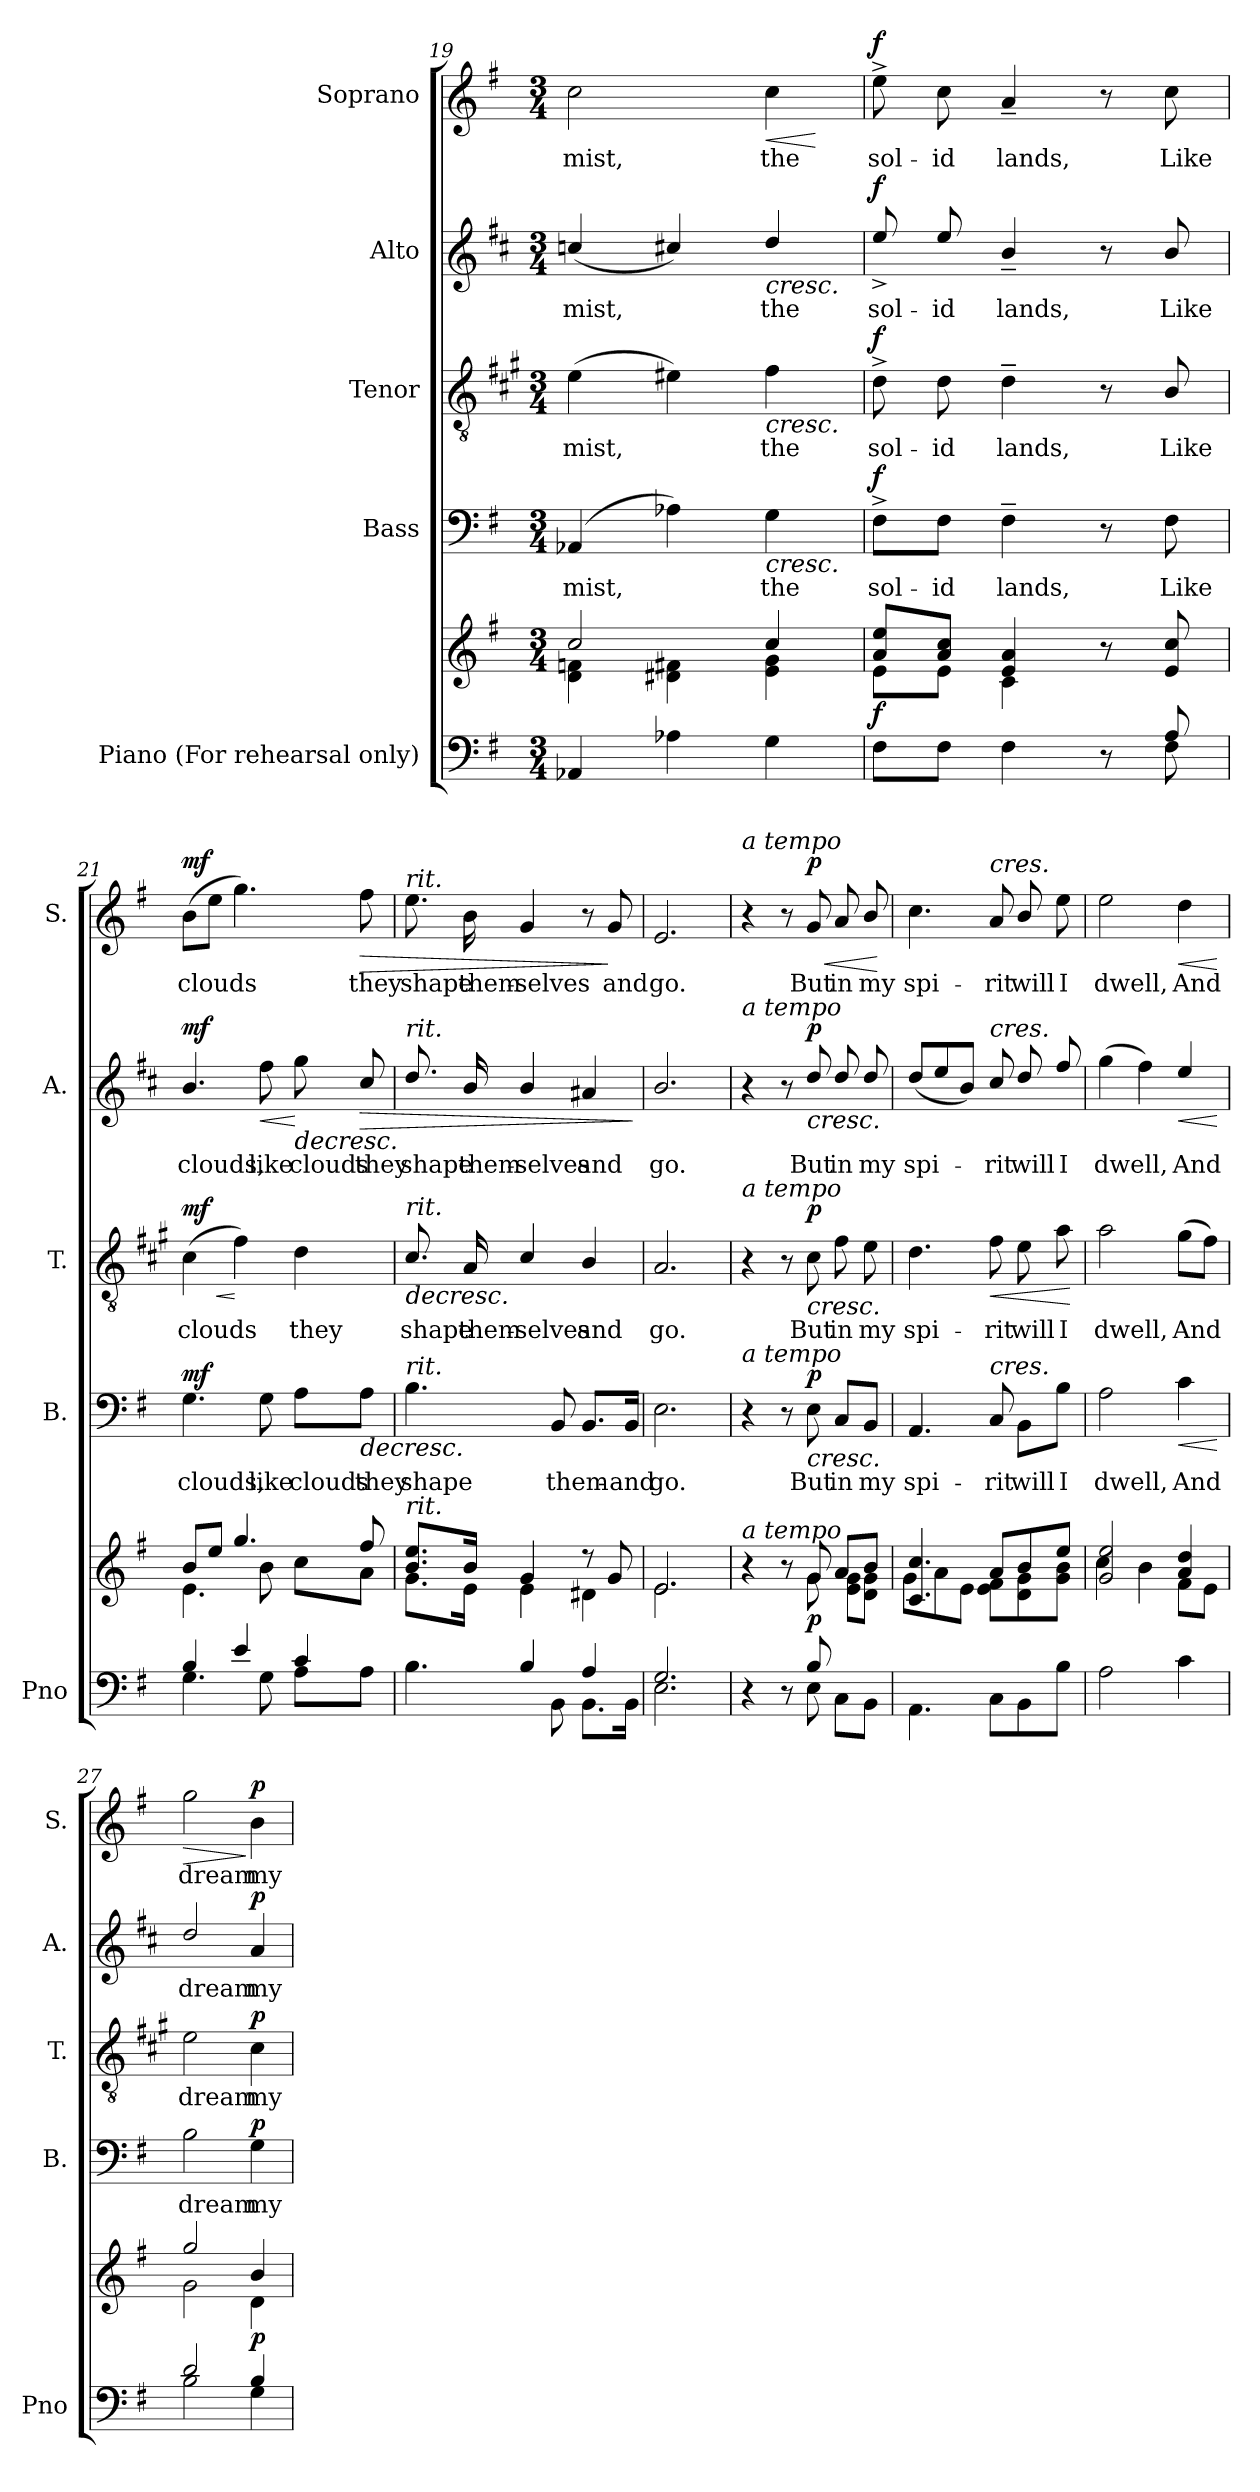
**kern	**kern	**dynam	**kern	**text	**dynam	**kern	**text	**dynam	**kern	**text	**dynam	**kern	**text	**dynam
*part5	*part5	*part5	*part4	*part4	*part4	*part3	*part3	*part3	*part2	*part2	*part2	*part1	*part1	*part1
*staff6	*staff5	*staff5/6	*staff4	*staff4	*staff4	*staff3	*staff3	*staff3	*staff2	*staff2	*staff2	*staff1	*staff1	*staff1
*I"Piano                       (For rehearsal only)	*	*	*I"Bass	*	*	*I"Tenor	*	*	*I"Alto	*	*	*I"Soprano	*	*
*I'Pno	*	*	*I'B.	*	*	*I'T.	*	*	*I'A.	*	*	*I'S.	*	*
*clefF4	*clefG2	*	*clefF4	*	*	*clefGv2	*	*	*clefG2	*	*	*clefG2	*	*
*	*	*	*	*	*	*ITrd1c2	*	*	*ITrd4c7	*	*	*	*	*
*k[f#]	*k[f#]	*	*k[f#]	*	*	*k[f#]	*	*	*k[f#]	*	*	*k[f#]	*	*
*M3/4	*M3/4	*	*M3/4	*	*	*M3/4	*	*	*M3/4	*	*	*M3/4	*	*
=19	=19	=19	=19	=19	=19	=19	=19	=19	=19	=19	=19	=19	=19	=19
*	*^	*	*	*	*	*	*	*	*	*	*	*	*	*
4AA-X/	2cc/	4d\ 4fn\	.	(4AA-X/	mist,	.	(4d\	mist,	.	(4fn/	mist,	.	2cc\	mist,	.
4A-X\	.	4d#X\ 4f#X\	.	4A-X\)	.	.	4d#X\)	.	.	4f#X/)	.	.	.	.	.
!	!	!	!	!	!	!LO:HP:b	!	!	!LO:HP:b	!	!	!LO:HP:b	!	!	!LO:HP:b
4G\	4cc/	4e\ 4g\	.	4G\	the	<	4e\	the	<	4g/	the	<	4cc\	the	<
*	*v	*v	*	*	*	*	*	*	*	*	*	*	*	*	*
.	.	.	.	.	.	.	.	.	.	.	.	.	.	[
=20	=20	=20	=20	=20	=20	=20	=20	=20	=20	=20	=20	=20	=20	=20
*^	*^	*	*	*	*	*	*	*	*	*	*	*	*	*
!	!	!	!	!LO:DY:b	!	!	!LO:DY:a	!	!	!LO:DY:a	!	!	!LO:DY:a	!	!	!LO:DY:a
8F#\L	8ryy	8a/ 8ee/L	8e\L	f	8F#^\L	sol-	f	8c^\	sol-	f	8a^/	sol-	f	8ee^\	sol-	f
*v	*v	*	*	*	*	*	*	*	*	*	*	*	*	*	*	*
8F#\J	8a/ 8cc/J	8e\J	.	8F#\J	-id	.	8c\	-id	.	8a/	-id	.	8cc\	-id	.
4F#\	4e/ 4a/	4c\	.	4F#~>\	lands,	.	4c~>\	lands,	.	4e~>/	lands,	.	4a~>/	lands,	.
8r	8r	4ryy	.	8r	.	.	8r	.	.	8r	.	.	8r	.	.
*^	*	*	*	*	*	*	*	*	*	*	*	*	*	*	*
8A/	8F#\	8e/ 8cc/	.	.	8F#\	Like	.	8A/	Like	.	8e/	Like	.	8cc\	Like	.
=21	=21	=21	=21	=21	=21	=21	=21	=21	=21	=21	=21	=21	=21	=21	=21	=21
!	!	!	!	!	!	!	!LO:DY:a	!	!	!LO:HP:b	!	!	!	!	!	!
!	!	!	!	!	!	!	!	!	!	!LO:DY:n=1:a	!	!	!LO:DY:a	!	!	!LO:DY:a
4B/	4.G\	8b/L	4.e\	.	4.G\	clouds,	mf	(4B\	clouds	< mf	4.e/	clouds,	mf	(8b\L	clouds	mf
.	.	8ee/J	.	.	.	.	.	.	.	.	.	.	.	8ee\J	.	.
4e/	.	4.gg/	.	.	.	.	.	4e\)	.	[	.	.	.	4.gg\)	.	.
!	!	!	!	!	!	!	!	!	!	!	!	!	!LO:HP:b	!	!	!
.	8G\	.	8b\	.	8G\	like	.	.	.	.	8b\	like	<	.	.	.
!	!	!	!	!	!	!	!	!	!	!	!	!	!LO:HP:n=1:b	!	!	!
4c/	8A\L	.	8cc\L	.	8A\L	clouds	.	4c\	they	.	8cc\	clouds	[ >	.	.	.
!	!	!	!	!	!	!	!LO:HP:b	!	!	!	!	!	!LO:HP:n=1:b	!	!	!LO:HP:b
.	8A\J	8ff#/	8a\J	.	8A\J	they	>	.	.	.	8f#/	they	[ >	8ff#\	they	>
=22	=22	=22	=22	=22	=22	=22	=22	=22	=22	=22	=22	=22	=22	=22	=22	=22
!	!	!	!	!	!	!	!	!	!	!	!	!	!	!LO:TX:i:t=rit.	!	!
!	!	!	!	!	!	!	!	!	!	!	!LO:TX:i:t=rit.	!	!	!	!	!
!	!	!	!	!	!	!	!	!LO:TX:i:t=rit.	!	!	!	!	!	!	!	!
!	!	!	!	!	!LO:TX:i:t=rit.	!	!	!	!	!	!	!	!	!	!	!
!	!	!LO:TX:i:t=rit.	!	!	!	!	!	!	!	!	!	!	!	!	!	!
!	!	!	!	!	!	!	!	!	!	!LO:HP:b	!	!	!	!	!	!
4ryy	4.B\	8.b/ 8.ee/L	8.g\L	.	4.B\	shape	.	8.B/	shape	>	8.g/	shape	.	8.ee\	shape	.
.	.	16b/Jk	16e\Jk	.	.	.	.	16G/	them-	.	16e/	them-	.	16b\	them-	.
4B/	.	4g/	4e\	.	.	.	.	4B/	-selves	.	4e/	-selves	.	4g/	-selves	.
.	8BB\	.	.	.	8BB/	them-	.	.	.	.	.	.	.	.	.	.
4A/	8.BB\L	8r	4d#X\	.	8.BB/L	.	.	4A/	and	.	4d#X/	and	.	8r	.	.
.	.	8g/	.	.	.	.	.	.	.	.	.	.	.	8g/	and	]
.	16BB\Jk	.	.	.	16BB/Jk	and	[	.	.	.	.	.	.	.	.	.
*v	*v	*	*	*	*	*	*	*	*	*	*	*	*	*	*	*
*	*v	*v	*	*	*	*	*	*	*	*	*	*	*	*	*
.	.	.	.	.	.	.	.	[	.	.	]	.	.	.
=23	=23	=23	=23	=23	=23	=23	=23	=23	=23	=23	=23	=23	=23	=23
*^	*^	*	*	*	*	*	*	*	*	*	*	*	*	*
2.G/	2.E\	2.e/	2.e\	.	2.E\	go.	.	2.G/	go.	.	2.e/	go.	.	2.e/	go.	.
=24	=24	=24	=24	=24	=24	=24	=24	=24	=24	=24	=24	=24	=24	=24	=24	=24
!	!	!	!	!	!	!	!	!	!	!	!	!	!	!LO:TX:i:t=a tempo	!	!
!	!	!	!	!	!	!	!	!	!	!	!LO:TX:i:t=a tempo	!	!	!	!	!
!	!	!	!	!	!	!	!	!LO:TX:i:t=a tempo	!	!	!	!	!	!	!	!
!	!	!	!	!	!LO:TX:i:t=a tempo	!	!	!	!	!	!	!	!	!	!	!
!	!	!LO:TX:i:t=a tempo	!	!	!	!	!	!	!	!	!	!	!	!	!	!
4r	4.ryy	4r	4.ryy	.	4r	.	.	4r	.	.	4r	.	.	4r	.	.
8r	.	8r	.	.	8r	.	.	8r	.	.	8r	.	.	8r	.	.
!	!	!	!	!LO:DY:b	!	!	!LO:HP:b	!	!	!LO:HP:b	!	!	!LO:HP:b	!	!	!LO:HP:b
!	!	!	!	!	!	!	!LO:DY:n=1:a	!	!	!LO:DY:n=1:a	!	!	!LO:DY:n=1:a	!	!	!LO:DY:n=1:a
8B/	8E\	8g/	8g\	p	8E\	But	< p	8B\	But	< p	8g/	But	< p	8g/	But	< p
8C\L	4ryy	8a/L	8e\ 8g\L	.	8C/L	in	.	8e\	in	.	8g/	in	.	8a/	in	.
8BB\J	.	8b/J	8d\ 8g\J	.	8BB/J	my	.	8d\	my	.	8g/	my	.	8b/	my	.
*v	*v	*	*	*	*	*	*	*	*	*	*	*	*	*	*	*
*	*v	*v	*	*	*	*	*	*	*	*	*	*	*	*	*
.	.	.	.	.	]	.	.	]	.	.	]	.	.	[
=25	=25	=25	=25	=25	=25	=25	=25	=25	=25	=25	=25	=25	=25	=25
*	*^	*	*	*	*	*	*	*	*	*	*	*	*	*
4.AA\	4.c/ 4.cc/	8g\L	.	4.AA/	spi-	.	4.c\	spi-	.	(8g/L	spi-	.	4.cc\	spi-	.
.	.	8a\	.	.	.	.	.	.	.	8a/	.	.	.	.	.
.	.	8e\J	.	.	.	.	.	.	.	8e/J)	.	.	.	.	.
!	!	!	!	!	!	!	!	!	!	!	!	!	!LO:TX:a:i:t=cres.	!	!
!	!	!	!	!	!	!	!	!	!	!LO:TX:a:i:t=cres.	!	!	!	!	!
!	!	!	!	!LO:TX:a:i:t=cres.	!	!	!	!	!	!	!	!	!	!	!
!	!	!	!	!	!	!	!	!	!LO:HP:b	!	!	!	!	!	!
8C\L	8a/L	8e\ 8f#\L	.	8C/	-rit	.	8e\	-rit	<	8f#/	-rit	.	8a/	-rit	.
8BB\	8b/	8d\ 8g\	.	8BB\L	will	.	8d\	will	.	8g/	will	.	8b/	will	.
8B\J	8ee/J	8g\ 8b\J	.	8B\J	I	.	8g\	I	.	8b/	I	.	8ee\	I	.
*	*v	*v	*	*	*	*	*	*	*	*	*	*	*	*	*
.	.	.	.	.	.	.	.	[	.	.	.	.	.	.
=26	=26	=26	=26	=26	=26	=26	=26	=26	=26	=26	=26	=26	=26	=26
*	*^	*	*	*	*	*	*	*	*	*	*	*	*	*
2A\	2g/ 2ee/	4cc\	.	2A\	dwell,	.	2g\	dwell,	.	(4cc\	dwell,	.	2ee\	dwell,	.
.	.	4b\	.	.	.	.	.	.	.	4b\)	.	.	.	.	.
!	!	!	!	!	!	!LO:HP:b	!	!	!	!	!	!LO:HP:b	!	!	!LO:HP:b
4c\	4a/ 4dd/	8f#\L	.	4c\	And	<	(8f#\L	And	.	4a/	And	<	4dd\	And	<
.	.	8e\J	.	.	.	.	8e\J)	.	.	.	.	.	.	.	.
*	*v	*v	*	*	*	*	*	*	*	*	*	*	*	*	*
.	.	.	.	.	[	.	.	[	.	.	[	.	.	[
=27	=27	=27	=27	=27	=27	=27	=27	=27	=27	=27	=27	=27	=27	=27
*^	*^	*	*	*	*	*	*	*	*	*	*	*	*	*
!	!	!	!	!	!	!	!	!	!	!	!	!	!	!	!	!LO:HP:b
2d/	2B\	2gg/	2g\	.	2B\	dream	.	2d\	dream	.	2g/	dream	.	2gg\	dream	>
!	!	!	!	!LO:DY:b	!	!	!LO:DY:n=1:a	!	!	!LO:DY:a	!	!	!LO:DY:n=1:a	!	!	!LO:DY:n=1:a
4B/	4G\	4b/	4d\	p	4G\	my	[ p	4B\	my	p	4d/	my	[ p	4b\	my	] p
*v	*v	*	*	*	*	*	*	*	*	*	*	*	*	*	*	*
*	*v	*v	*	*	*	*	*	*	*	*	*	*	*	*	*
=	=	=	=	=	=	=	=	=	=	=	=	=	=	=
*-	*-	*-	*-	*-	*-	*-	*-	*-	*-	*-	*-	*-	*-	*-
